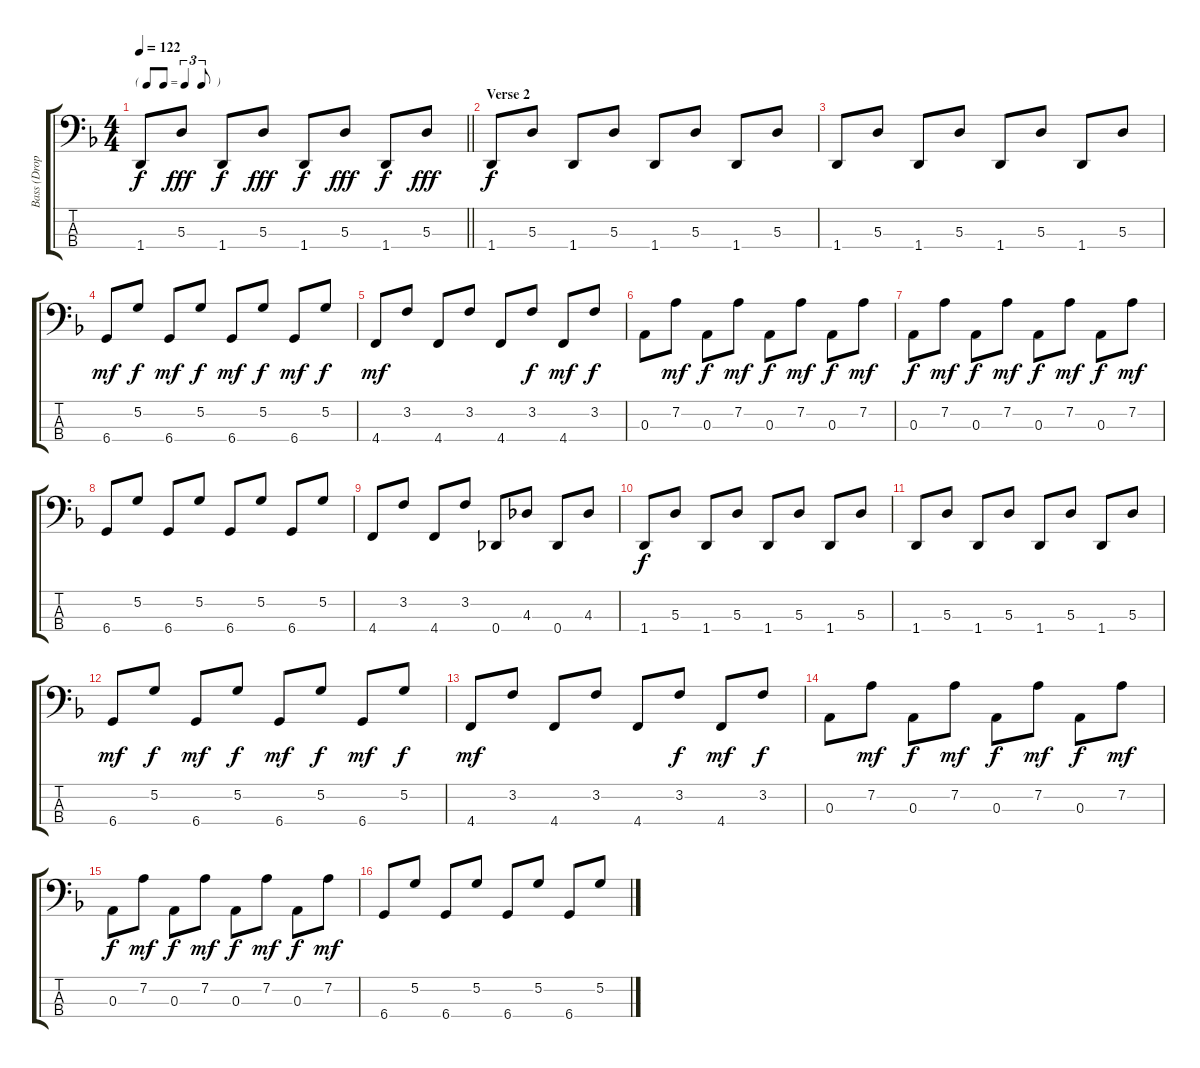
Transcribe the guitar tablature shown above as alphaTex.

\track ("Bass (Drop C#)" "Bass (Drop") {instrument electricbasspick}
\staff {score tabs}
\tuning (G2 D2 A1 Db1) {hide}
\ts (4 4)
\tf triplet8th
\tempo 122
\clef f4
\barLineRight lightlight
\ks dminor
1.4.8{dy f} 5.3.8{dy fff} 1.4.8{dy f} 5.3.8{dy fff} 1.4.8{dy f} 5.3.8{dy fff} 1.4.8{dy f} 5.3.8{dy fff} |
\section ("" "Verse 2")
1.4.8{dy f} 5.3.8 1.4.8 5.3.8 1.4.8 5.3.8 1.4.8 5.3.8 |
1.4.8 5.3.8 1.4.8 5.3.8 1.4.8 5.3.8 1.4.8 5.3.8 |
6.4.8{dy mf} 5.2.8{dy f} 6.4.8{dy mf} 5.2.8{dy f} 6.4.8{dy mf} 5.2.8{dy f} 6.4.8{dy mf} 5.2.8{dy f} |
4.4.8{dy mf} 3.2.8 4.4.8 3.2.8 4.4.8 3.2.8{dy f} 4.4.8{dy mf} 3.2.8{dy f} |
0.3.8 7.2.8{dy mf} 0.3.8{dy f} 7.2.8{dy mf} 0.3.8{dy f} 7.2.8{dy mf} 0.3.8{dy f} 7.2.8{dy mf} |
0.3.8{dy f} 7.2.8{dy mf} 0.3.8{dy f} 7.2.8{dy mf} 0.3.8{dy f} 7.2.8{dy mf} 0.3.8{dy f} 7.2.8{dy mf} |
6.4.8 5.2.8 6.4.8 5.2.8 6.4.8 5.2.8 6.4.8 5.2.8 |
4.4.8 3.2.8 4.4.8 3.2.8 0.4.8 4.3.8 0.4.8 4.3.8 |
1.4.8{dy f} 5.3.8 1.4.8 5.3.8 1.4.8 5.3.8 1.4.8 5.3.8 |
1.4.8 5.3.8 1.4.8 5.3.8 1.4.8 5.3.8 1.4.8 5.3.8 |
6.4.8{dy mf} 5.2.8{dy f} 6.4.8{dy mf} 5.2.8{dy f} 6.4.8{dy mf} 5.2.8{dy f} 6.4.8{dy mf} 5.2.8{dy f} |
4.4.8{dy mf} 3.2.8 4.4.8 3.2.8 4.4.8 3.2.8{dy f} 4.4.8{dy mf} 3.2.8{dy f} |
0.3.8 7.2.8{dy mf} 0.3.8{dy f} 7.2.8{dy mf} 0.3.8{dy f} 7.2.8{dy mf} 0.3.8{dy f} 7.2.8{dy mf} |
0.3.8{dy f} 7.2.8{dy mf} 0.3.8{dy f} 7.2.8{dy mf} 0.3.8{dy f} 7.2.8{dy mf} 0.3.8{dy f} 7.2.8{dy mf} |
6.4.8 5.2.8 6.4.8 5.2.8 6.4.8 5.2.8 6.4.8 5.2.8
